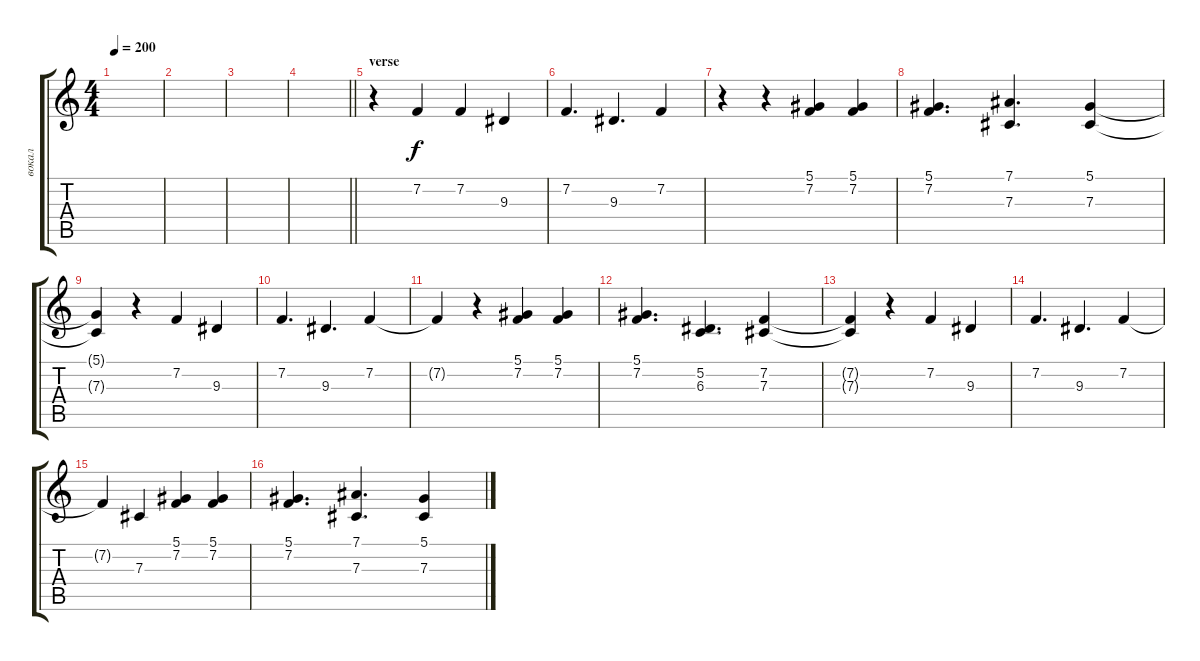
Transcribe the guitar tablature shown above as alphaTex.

\track ("вокал" "вокал") {instrument altosax}
\staff {score tabs}
\tuning (Eb4 Bb3 Gb3 Db3 Ab2 Db2) {hide}
\ts (4 4)
\tempo 200
\clef g2
\ks c
|
|
|
\barLineRight lightlight
|
\section ("" "verse")
r.4 7.2.4 7.2.4 9.3.4 |
7.2.4{d} 9.3.4{d} 7.2.4 |
r.4 r.4 (5.1 7.2).4 (5.1 7.2).4 |
(5.1 7.2).4{d} (7.1 7.3).4{d} (5.1 7.3).4 |
(5.1{t} 7.3{t}).4 r.4 7.2.4 9.3.4 |
7.2.4{d} 9.3.4{d} 7.2.4 |
7.2{t}.4 r.4 (5.1 7.2).4 (5.1 7.2).4 |
(5.1 7.2).4{d} (5.2 6.3).4{d} (7.2 7.3).4 |
(7.2{t} 7.3{t}).4 r.4 7.2.4 9.3.4 |
7.2.4{d} 9.3.4{d} 7.2.4 |
7.2{t}.4 7.3.4 (5.1 7.2).4 (5.1 7.2).4 |
(5.1 7.2).4{d} (7.1 7.3).4{d} (5.1 7.3).4
